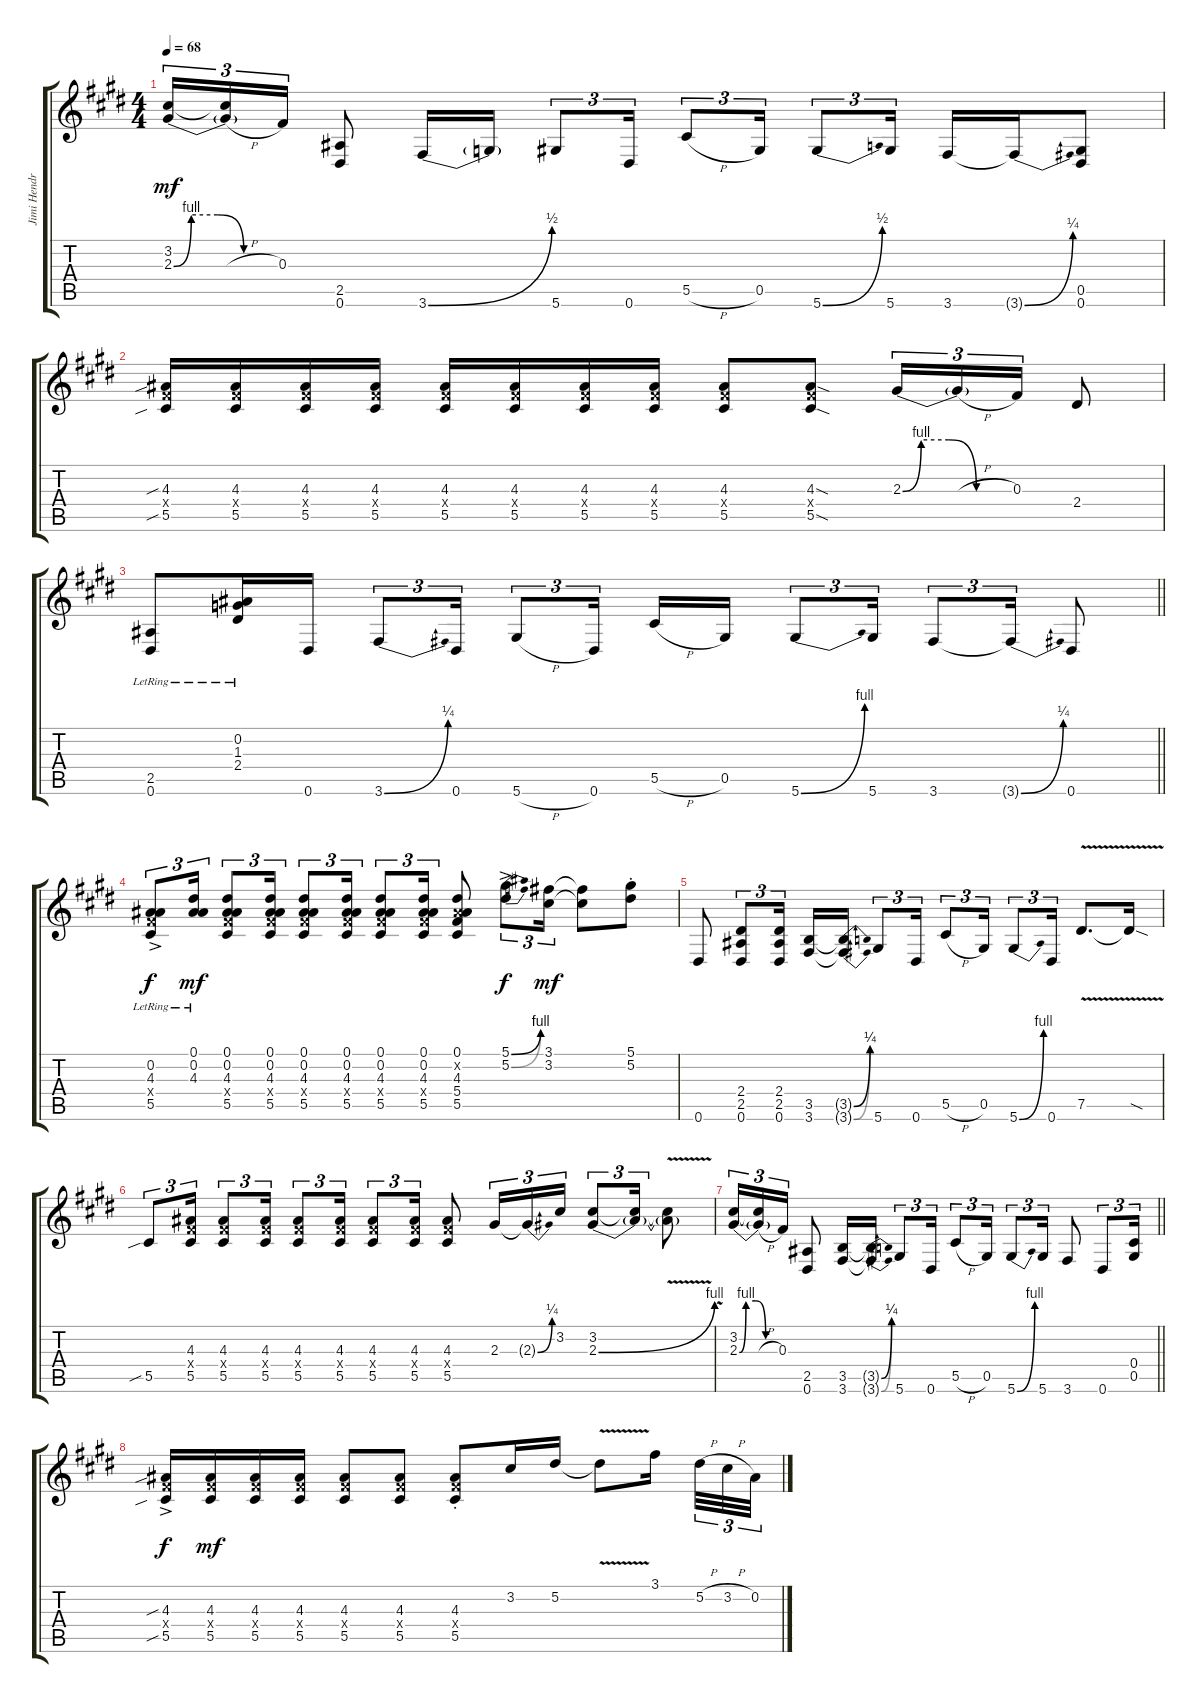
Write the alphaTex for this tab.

\track ("Jimi Hendrix-Dist Gtr (Tuned Down 1/2 St" "Jimi Hendr") {instrument distortionguitar}
\staff {score tabs}
\tuning (Eb4 Bb3 Gb3 Db3 Ab2 Eb2) {hide}
\ts (4 4)
\tempo 68
\clef g2
\ks c#minor
(3.2 2.3{be (custom 0 0 10 4 25 4 40 0 60 0)}).16{tu (3 2) dy mf} (3.2{t} 2.3{h t}).16{tu (3 2)} 0.3.16{tu (3 2)} (2.5 0.6).8 3.6{be (bend 0 0 60 2)}.16 3.6{t}.16 5.6.8{tu (3 2)} 0.6.16{tu (3 2)} 5.5{h}.8{tu (3 2)} 0.5.16{tu (3 2)} 5.6{be (bend 0 0 60 2)}.8{tu (3 2)} 5.6.16{tu (3 2)} 3.6.16 3.6{be (bend 0 0 60 1) t}.16 (0.5 0.6).8 |
\ks e
(4.3{sib} 5.4{x} 5.5{sib}).16 (4.3 5.4{x} 5.5).16 (4.3 5.4{x} 5.5).16 (4.3 5.4{x} 5.5).16 (4.3 5.4{x} 5.5).16 (4.3 5.4{x} 5.5).16 (4.3 5.4{x} 5.5).16 (4.3 5.4{x} 5.5).16 (4.3 5.4{x} 5.5).8 (4.3{sod} 5.4{x} 5.5{sod}).8 2.3{be (custom 0 0 10 4 25 4 40 0 60 0)}.16{tu (3 2)} 2.3{h t}.16{tu (3 2)} 0.3.16{tu (3 2)} 2.4.8 |
\barLineRight lightlight
\ks c#minor
(2.5{lr} 0.6{lr}).8 (0.2{lr} 1.3{lr} 2.4{lr}).16 0.6.16 3.6{be (bend 0 0 60 1)}.8{tu (3 2)} 0.6.16{tu (3 2)} 5.6{h}.8{tu (3 2)} 0.6.16{tu (3 2)} 5.5{h}.16 0.5.16 5.6{be (bend 0 0 60 4)}.8{tu (3 2)} 5.6.16{tu (3 2)} 3.6.8{tu (3 2)} 3.6{be (bend 0 0 60 1) t}.16{tu (3 2)} 0.6.8 |
\ks e
(0.2{ac lr} 4.3{ac lr} 5.4{ac x} 5.5{ac lr}).8{tu (3 2) dy f} (0.1{lr} 0.2{lr} 4.3{lr}).16{tu (3 2) dy mf} (0.1 0.2 4.3 5.4{x} 5.5).8{tu (3 2)} (0.1 0.2 4.3 5.4{x} 5.5).16{tu (3 2)} (0.1 0.2 4.3 5.4{x} 5.5).8{tu (3 2)} (0.1 0.2 4.3 5.4{x} 5.5).16{tu (3 2)} (0.1 0.2 4.3 5.4{x} 5.5).8{tu (3 2)} (0.1 0.2 4.3 5.4{x} 5.5).16{tu (3 2)} (0.1 0.2{x} 4.3 5.4 5.5).8 (5.1{be (bend 0 0 60 4) ac} 5.2{be (bend 0 0 60 4) ac}).8{tu (3 2) dy f} (3.1 3.2).16{tu (3 2) dy mf} (3.1{t} 3.2{t}).8 (5.1{st} 5.2{st}).8 |
\ks c#minor
0.6.8 (2.4 2.5 0.6).8{tu (3 2)} (2.4 2.5 0.6).16{tu (3 2)} (3.5 3.6).16 (3.5{be (bend 0 0 60 1) t} 3.6{be (bend 0 0 60 1) t}).16 5.6.8{tu (3 2)} 0.6.16{tu (3 2)} 5.5{h}.8{tu (3 2)} 0.5.16{tu (3 2)} 5.6{be (bend 0 0 60 4)}.8{tu (3 2)} 0.6.16{tu (3 2)} 7.5{v}.8{d} 7.5{sod t}.16 |
\ks e
5.5{sib}.8{tu (3 2)} (4.3 5.4{x} 5.5).16{tu (3 2)} (4.3 5.4{x} 5.5).8{tu (3 2)} (4.3 5.4{x} 5.5).16{tu (3 2)} (4.3 5.4{x} 5.5).8{tu (3 2)} (4.3 5.4{x} 5.5).16{tu (3 2)} (4.3 5.4{x} 5.5).8{tu (3 2)} (4.3 5.4{x} 5.5).16{tu (3 2)} (4.3 5.4{x} 5.5).8 2.3.16{tu (3 2)} 2.3{be (bend 0 0 60 1) t}.16{tu (3 2)} 3.2.16{tu (3 2)} (3.2 2.3{be (bend 0 0 60 4)}).8{tu (3 2)} (3.2{t} 2.3{t}).16{tu (3 2)} (3.2{v t} 2.3{v t}).8 |
\barLineRight lightlight
\ks c#minor
(3.2 2.3{be (custom 0 0 10 4 25 4 40 0 60 0)}).16{tu (3 2)} (3.2{t} 2.3{h t}).16{tu (3 2)} 0.3.16{tu (3 2)} (2.5 0.6).8 (3.5 3.6).16 (3.5{be (bend 0 0 60 1) t} 3.6{be (bend 0 0 60 1) t}).16 5.6.8{tu (3 2)} 0.6.16{tu (3 2)} 5.5{h}.8{tu (3 2)} 0.5.16{tu (3 2)} 5.6{be (bend 0 0 60 4)}.8{tu (3 2)} 5.6.16{tu (3 2)} 3.6.8 0.6.8{tu (3 2)} (0.4 0.5).16{tu (3 2)} |
\ks e
(4.3{sib ac} 5.4{ac x} 5.5{sib ac}).16{dy f} (4.3 5.4{x} 5.5).16{dy mf} (4.3 5.4{x} 5.5).16 (4.3 5.4{x} 5.5).16 (4.3 5.4{x} 5.5).8 (4.3 5.4{x} 5.5).8 (4.3{st} 5.4{st x} 5.5{st}).8 3.2.16 5.2.16 5.2{v t}.8 3.1.16{beam splitsecondary} 5.2{h}.32{tu (3 2)} 3.2{h}.32{tu (3 2)} 0.2.32{tu (3 2)}
